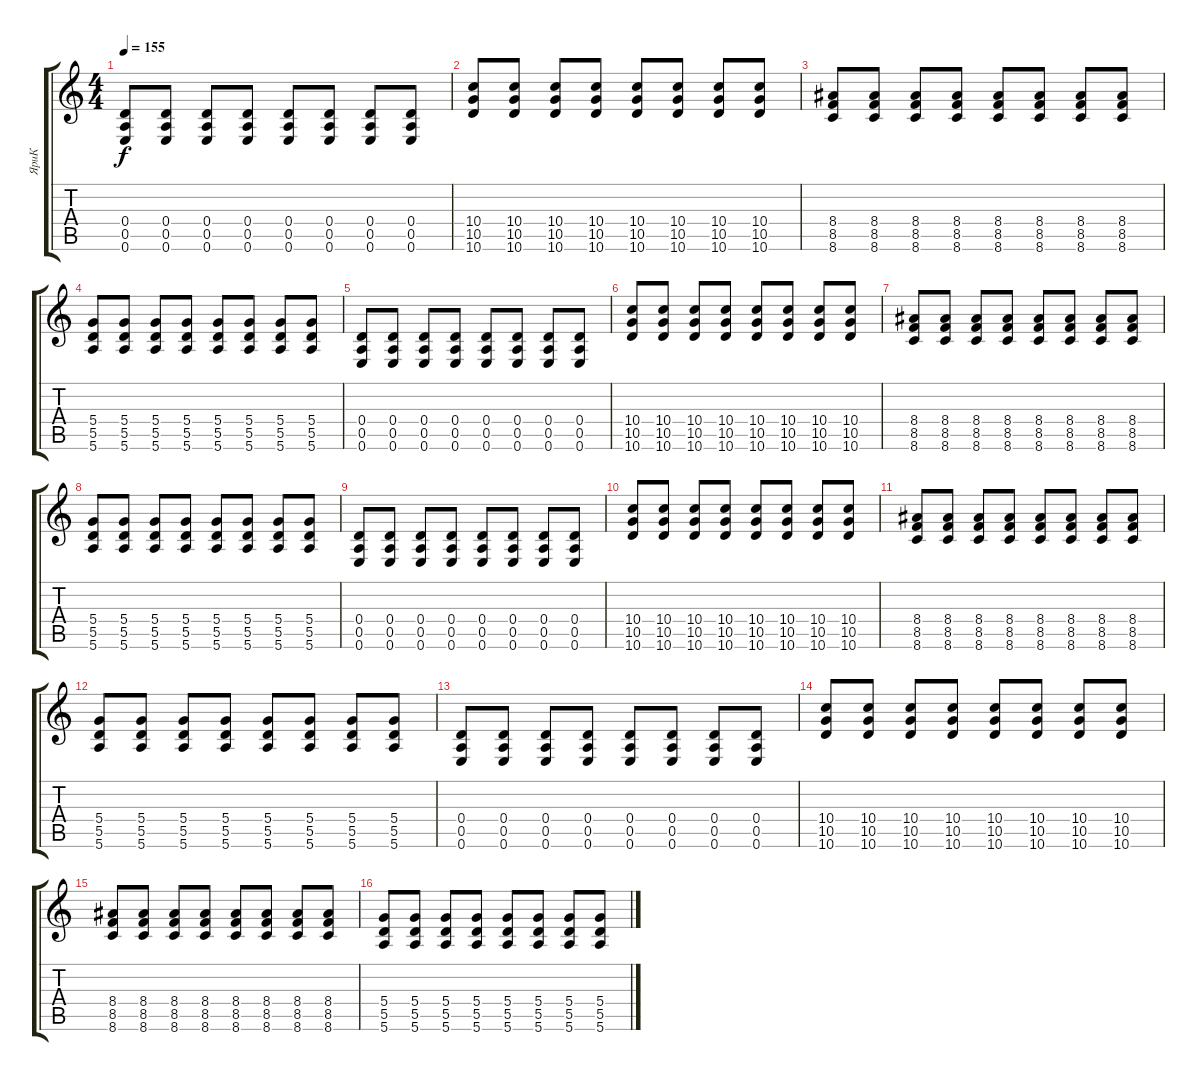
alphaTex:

\track ("ЯриК" "ЯриК") {instrument distortionguitar}
\staff {score tabs}
\tuning (E4 B3 G3 D3 A2 E2) {hide}
\ts (4 4)
\tempo 155
\clef g2
\ks c
(0.4 0.5 0.6).8{dy f} (0.4 0.5 0.6).8 (0.4 0.5 0.6).8 (0.4 0.5 0.6).8 (0.4 0.5 0.6).8 (0.4 0.5 0.6).8 (0.4 0.5 0.6).8 (0.4 0.5 0.6).8 |
(10.4 10.5 10.6).8 (10.4 10.5 10.6).8 (10.4 10.5 10.6).8 (10.4 10.5 10.6).8 (10.4 10.5 10.6).8 (10.4 10.5 10.6).8 (10.4 10.5 10.6).8 (10.4 10.5 10.6).8 |
(8.4 8.5 8.6).8 (8.4 8.5 8.6).8 (8.4 8.5 8.6).8 (8.4 8.5 8.6).8 (8.4 8.5 8.6).8 (8.4 8.5 8.6).8 (8.4 8.5 8.6).8 (8.4 8.5 8.6).8 |
(5.4 5.5 5.6).8 (5.4 5.5 5.6).8 (5.4 5.5 5.6).8 (5.4 5.5 5.6).8 (5.4 5.5 5.6).8 (5.4 5.5 5.6).8 (5.4 5.5 5.6).8 (5.4 5.5 5.6).8 |
(0.4 0.5 0.6).8 (0.4 0.5 0.6).8 (0.4 0.5 0.6).8 (0.4 0.5 0.6).8 (0.4 0.5 0.6).8 (0.4 0.5 0.6).8 (0.4 0.5 0.6).8 (0.4 0.5 0.6).8 |
(10.4 10.5 10.6).8 (10.4 10.5 10.6).8 (10.4 10.5 10.6).8 (10.4 10.5 10.6).8 (10.4 10.5 10.6).8 (10.4 10.5 10.6).8 (10.4 10.5 10.6).8 (10.4 10.5 10.6).8 |
(8.4 8.5 8.6).8 (8.4 8.5 8.6).8 (8.4 8.5 8.6).8 (8.4 8.5 8.6).8 (8.4 8.5 8.6).8 (8.4 8.5 8.6).8 (8.4 8.5 8.6).8 (8.4 8.5 8.6).8 |
(5.4 5.5 5.6).8 (5.4 5.5 5.6).8 (5.4 5.5 5.6).8 (5.4 5.5 5.6).8 (5.4 5.5 5.6).8 (5.4 5.5 5.6).8 (5.4 5.5 5.6).8 (5.4 5.5 5.6).8 |
(0.4 0.5 0.6).8 (0.4 0.5 0.6).8 (0.4 0.5 0.6).8 (0.4 0.5 0.6).8 (0.4 0.5 0.6).8 (0.4 0.5 0.6).8 (0.4 0.5 0.6).8 (0.4 0.5 0.6).8 |
(10.4 10.5 10.6).8 (10.4 10.5 10.6).8 (10.4 10.5 10.6).8 (10.4 10.5 10.6).8 (10.4 10.5 10.6).8 (10.4 10.5 10.6).8 (10.4 10.5 10.6).8 (10.4 10.5 10.6).8 |
(8.4 8.5 8.6).8 (8.4 8.5 8.6).8 (8.4 8.5 8.6).8 (8.4 8.5 8.6).8 (8.4 8.5 8.6).8 (8.4 8.5 8.6).8 (8.4 8.5 8.6).8 (8.4 8.5 8.6).8 |
(5.4 5.5 5.6).8 (5.4 5.5 5.6).8 (5.4 5.5 5.6).8 (5.4 5.5 5.6).8 (5.4 5.5 5.6).8 (5.4 5.5 5.6).8 (5.4 5.5 5.6).8 (5.4 5.5 5.6).8 |
(0.4 0.5 0.6).8 (0.4 0.5 0.6).8 (0.4 0.5 0.6).8 (0.4 0.5 0.6).8 (0.4 0.5 0.6).8 (0.4 0.5 0.6).8 (0.4 0.5 0.6).8 (0.4 0.5 0.6).8 |
(10.4 10.5 10.6).8 (10.4 10.5 10.6).8 (10.4 10.5 10.6).8 (10.4 10.5 10.6).8 (10.4 10.5 10.6).8 (10.4 10.5 10.6).8 (10.4 10.5 10.6).8 (10.4 10.5 10.6).8 |
(8.4 8.5 8.6).8 (8.4 8.5 8.6).8 (8.4 8.5 8.6).8 (8.4 8.5 8.6).8 (8.4 8.5 8.6).8 (8.4 8.5 8.6).8 (8.4 8.5 8.6).8 (8.4 8.5 8.6).8 |
(5.4 5.5 5.6).8 (5.4 5.5 5.6).8 (5.4 5.5 5.6).8 (5.4 5.5 5.6).8 (5.4 5.5 5.6).8 (5.4 5.5 5.6).8 (5.4 5.5 5.6).8 (5.4 5.5 5.6).8
